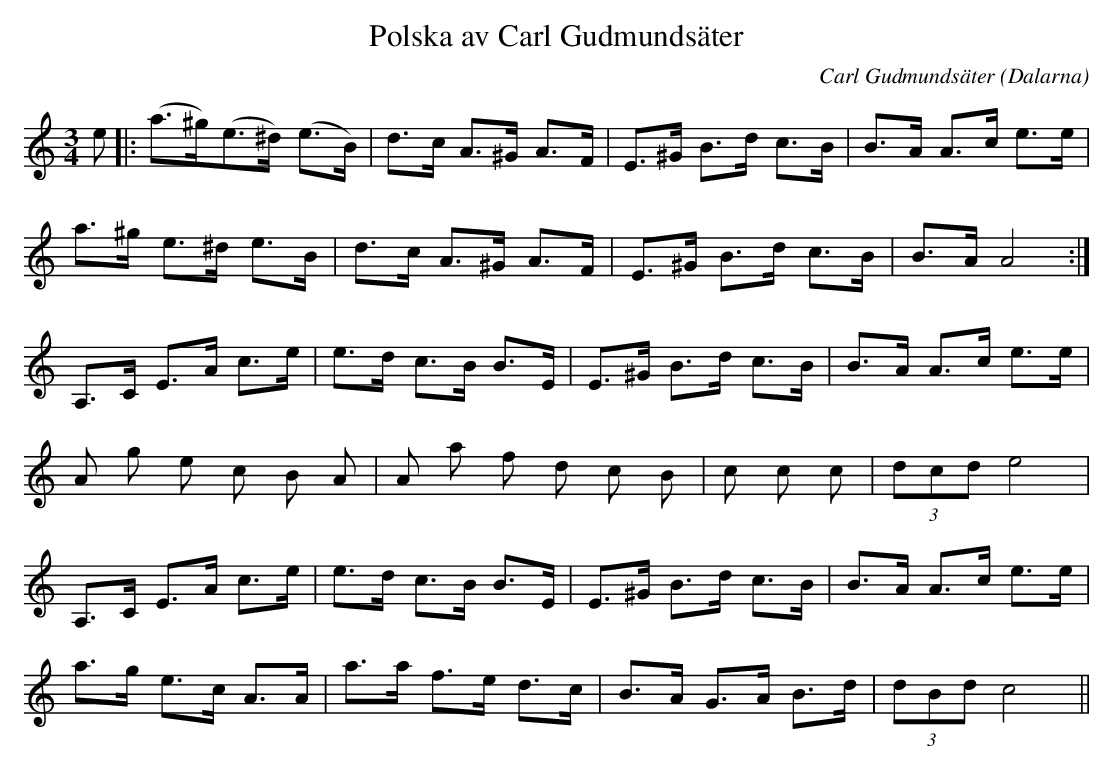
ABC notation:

X:1
T:Polska av Carl Gudmundsäter
C:Carl Gudmundsäter
O:Dalarna
M:3/4
L:1/8
K:Am
e|:(a>^g)(e>^d) (e>B)|d>c A>^G A>F|E>^G B>d c>B|B>A A>c e>e|
a>^g e>^d e>B|d>c A>^G A>F|E>^G B>d c>B|B>A A4:|
A,>C E>A c>e|e>d c>B B>E|E>^G B>d c>B|B>A A>c e>e|
A g e c B A|A a f d c B|c c 2c |(3 dcd e4|
A,>C E>A c>e|e>d c>B B>E|E>^G B>d c>B|B>A A>c e>e|
a>g e>c A>A|a>a f>e d>c|B>A G>A B>d|(3 dBd c4||
